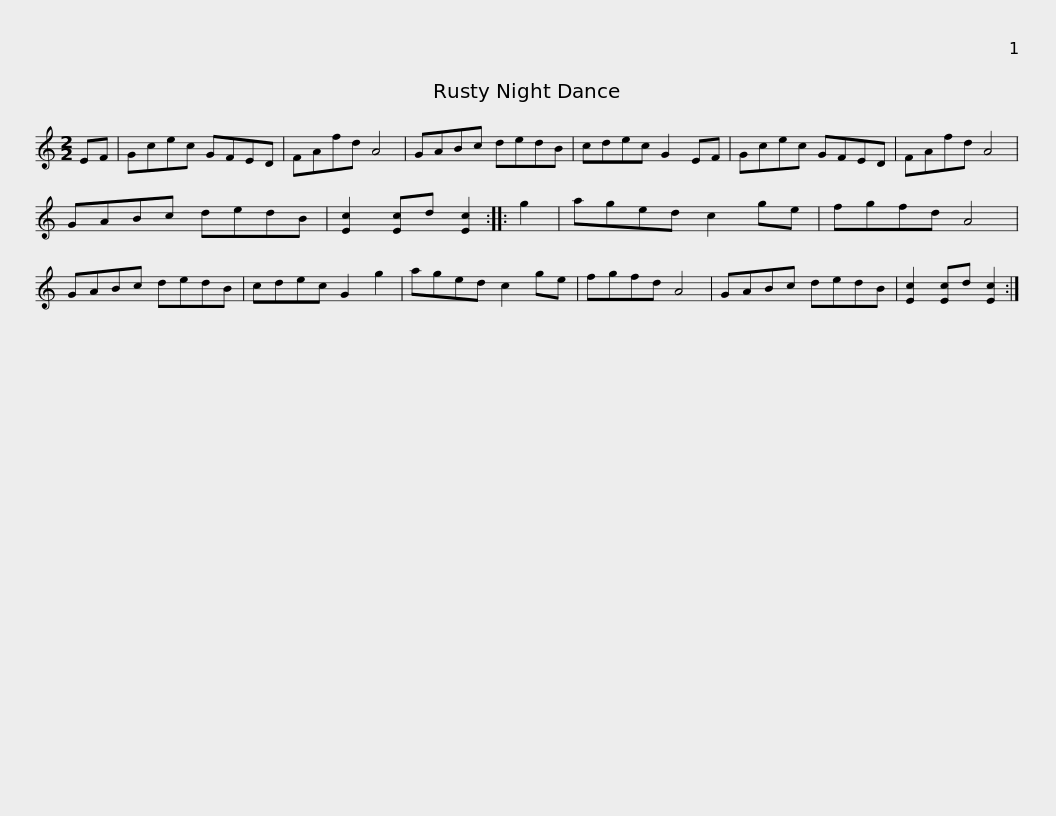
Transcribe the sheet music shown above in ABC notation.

X:1
L:1/8
M:2/2
I:linebreak $
K:C
V:1 treble
V:1
 EF | Gcec GFED | FAfd A4 | GABc dedB | cdec G2 EF | %5
 Gcec GFED | FAfd A4 |$ GABc dedB | [Ec]2 [Ec]d [Ec]2 :: g2 | %10
 aged c2 ge | fgfd A4 | GABc dedB | cdec G2 g2 |$ aged c2 ge | %15
 fgfd A4 | GABc dedB | [Ec]2 [Ec]d [Ec]2 :| %18
